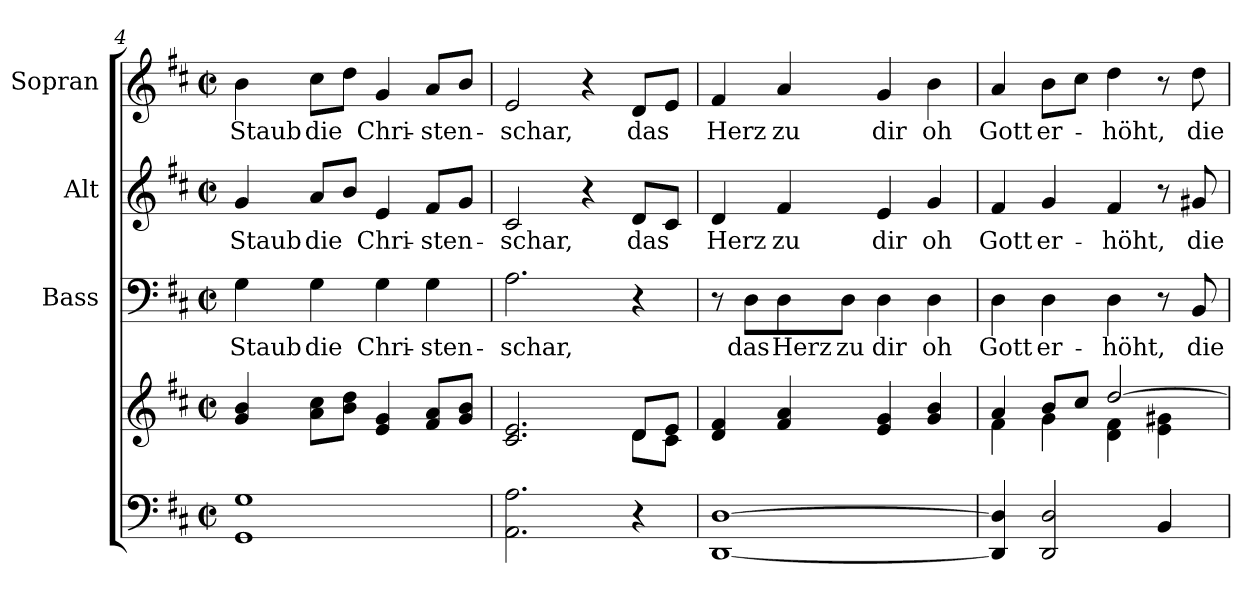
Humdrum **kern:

**kern	**kern	**kern	**text	**kern	**text	**kern	**text
*part4	*part4	*part3	*part3	*part2	*part2	*part1	*part1
*staff5	*staff4	*staff3	*staff3	*staff2	*staff2	*staff1	*staff1
*	*	*I"Bass	*	*I"Alt	*	*I"Sopran	*
*	*	*I'B.	*	*I'A.	*	*I'S.	*
*clefF4	*clefG2	*clefF4	*	*clefG2	*	*clefG2	*
*k[f#c#]	*k[f#c#]	*k[f#c#]	*	*k[f#c#]	*	*k[f#c#]	*
*D:	*D:	*D:	*	*D:	*	*D:	*
*M2/2	*M2/2	*M2/2	*	*M2/2	*	*M2/2	*
*met(c|)	*met(c|)	*met(c|)	*	*met(c|)	*	*met(c|)	*
=4	=4	=4	=4	=4	=4	=4	=4
!	!	!	!LO:LY:b	!	!LO:LY:b	!	!LO:LY:b
1GG 1G	4g/ 4b/	4G\	Staub	4g/	Staub	4b\	Staub
!	!	!	!LO:LY:b	!	!LO:LY:b	!	!LO:LY:b
.	8a\ 8cc#\L	4G\	die	8a/L	die	8cc#\L	die
.	8b\ 8dd\J	.	.	8b/J	.	8dd\J	.
!	!	!	!LO:LY:b	!	!LO:LY:b	!	!LO:LY:b
.	4e/ 4g/	4G\	Chri-	4e/	Chri-	4g/	Chri-
!	!	!	!LO:LY:b	!	!LO:LY:b	!	!LO:LY:b
.	8f#/ 8a/L	4G\	-sten-	8f#/L	-sten-	8a/L	-sten-
.	8g/ 8b/J	.	.	8g/J	.	8b/J	.
!!LO:LB:g=z
=5	=5	=5	=5	=5	=5	=5	=5
*	*^	*	*	*	*	*	*
!	!	!	!	!LO:LY:b	!	!LO:LY:b	!	!LO:LY:b
2.AA\ 2.A\	2.c#/ 2.e/	2.ryy	2.A\	-schar,	2c#/	-schar,	2e/	-schar,
.	.	.	.	.	4r	.	4r	.
!	!	!	!	!	!	!LO:LY:b	!	!LO:LY:b
4r	8d/L	8d\L	4r	.	8d/L	das	8d/L	das
.	8e/J	8c#\J	.	.	8c#/J	.	8e/J	.
=6	=6	=6	=6	=6	=6	=6	=6	=6
!	!	!	!	!	!	!LO:LY:b	!	!LO:LY:b
*	*v	*v	*	*	*	*	*	*
[1DD [1D	4d/ 4f#/	8r	.	4d/	Herz	4f#/	Herz
!	!	!	!LO:LY:b	!	!	!	!
.	.	8D\L	das	.	.	.	.
!	!	!	!LO:LY:b	!	!LO:LY:b	!	!LO:LY:b
.	4f#/ 4a/	8D\	Herz	4f#/	zu	4a/	zu
!	!	!	!LO:LY:b	!	!	!	!
.	.	8D\J	zu	.	.	.	.
!	!	!	!LO:LY:b	!	!LO:LY:b	!	!LO:LY:b
.	4e/ 4g/	4D\	dir	4e/	dir	4g/	dir
!	!	!	!LO:LY:b	!	!LO:LY:b	!	!LO:LY:b
.	4g/ 4b/	4D\	oh	4g/	oh	4b\	oh
=7	=7	=7	=7	=7	=7	=7	=7
*	*^	*	*	*	*	*	*
!	!	!	!	!LO:LY:b	!	!LO:LY:b	!	!LO:LY:b
4DD/] 4D/]	4a/	4f#\	4D\	Gott	4f#/	Gott	4a/	Gott
!	!	!	!	!LO:LY:b	!	!LO:LY:b	!	!LO:LY:b
2DD/ 2D/	8b/L	4g\	4D\	er-	4g/	er-	8b\L	er-
.	8cc#/J	.	.	.	.	.	8cc#\J	.
!	!	!	!	!LO:LY:b	!	!LO:LY:b	!	!LO:LY:b
.	[>2dd/	4d\ 4f#\	4D\	-höht,	4f#/	-höht,	4dd\	-höht,
4BB/	.	4e\ 4g#X\	8r	.	8r	.	8r	.
!	!	!	!	!LO:LY:b	!	!LO:LY:b	!	!LO:LY:b
.	.	.	8BB/	die	8g#X/	die	8dd\	die
*	*v	*v	*	*	*	*	*	*
=	=	=	=	=	=	=	=
*-	*-	*-	*-	*-	*-	*-	*-
